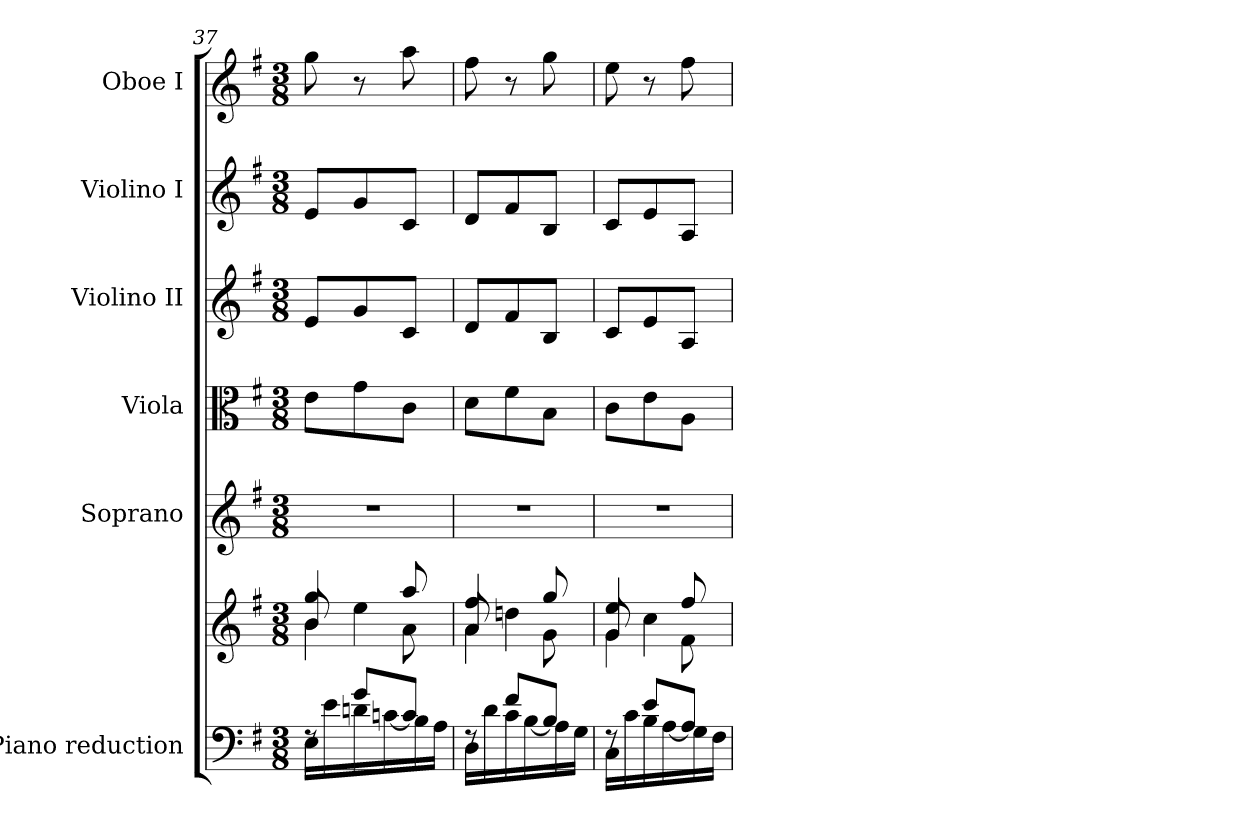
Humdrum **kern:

**kern	**kern	**kern	**kern	**kern	**kern	**kern
*part6	*part6	*part5	*part4	*part3	*part2	*part1
*staff7	*staff6	*staff5	*staff4	*staff3	*staff2	*staff1
*I"Piano reduction	*	*I"Soprano	*I"Viola	*I"Violino II	*I"Violino I	*I"Oboe I
*I'Pno	*	*	*I'Vla	*I'Vln	*I'Vln	*I'Ob
*clefF4	*clefG2	*clefG2	*clefC3	*clefG2	*clefG2	*clefG2
*k[f#]	*k[f#]	*k[f#]	*k[f#]	*k[f#]	*k[f#]	*k[f#]
*M3/8	*M3/8	*M3/8	*M3/8	*M3/8	*M3/8	*M3/8
=37	=37	=37	=37	=37	=37	=37
*^	*^	*	*	*	*	*
*	*	*	*^	*	*	*	*	*
8rF	16E\LL	4gg/	4b\	8b/	4.r	8e\L	8e/L	8e/L	8gg\
.	16e\	.	.	.	.	.	.	.	.
8g/L	16dn\	.	.	4ee\	.	8g\	8g/	8g/	8r
.	[16cn\	.	.	.	.	.	.	.	.
8c/J]	16B\	8aa/	8a\	.	.	8c\J	8c/J	8c/J	8aa\
.	16A\JJ	.	.	.	.	.	.	.	.
=38	=38	=38	=38	=38	=38	=38	=38	=38	=38
8rF	16D\LL	4ff#/	4a\	8a/	4.r	8d\L	8d/L	8d/L	8ff#\
.	16d\	.	.	.	.	.	.	.	.
8f#/L	16c\	.	.	4ddn\	.	8f#\	8f#/	8f#/	8r
.	[16B\	.	.	.	.	.	.	.	.
8B/J]	16A\	8gg/	8g\	.	.	8B\J	8B/J	8B/J	8gg\
.	16G\JJ	.	.	.	.	.	.	.	.
!!LO:PB:g=z
=39	=39	=39	=39	=39	=39	=39	=39	=39	=39
8rF	16C\LL	4ee/	4g\	8g/	4.r	8c\L	8c/L	8c/L	8ee\
.	16c\	.	.	.	.	.	.	.	.
8e/L	16B\	.	.	4cc\	.	8e\	8e/	8e/	8r
.	[16A\	.	.	.	.	.	.	.	.
8A/J]	16G\	8ff#/	8f#\	.	.	8A\J	8A/J	8A/J	8ff#\
.	16F#\JJ	.	.	.	.	.	.	.	.
*v	*v	*	*	*	*	*	*	*	*
*	*v	*v	*v	*	*	*	*	*
=	=	=	=	=	=	=
*-	*-	*-	*-	*-	*-	*-
